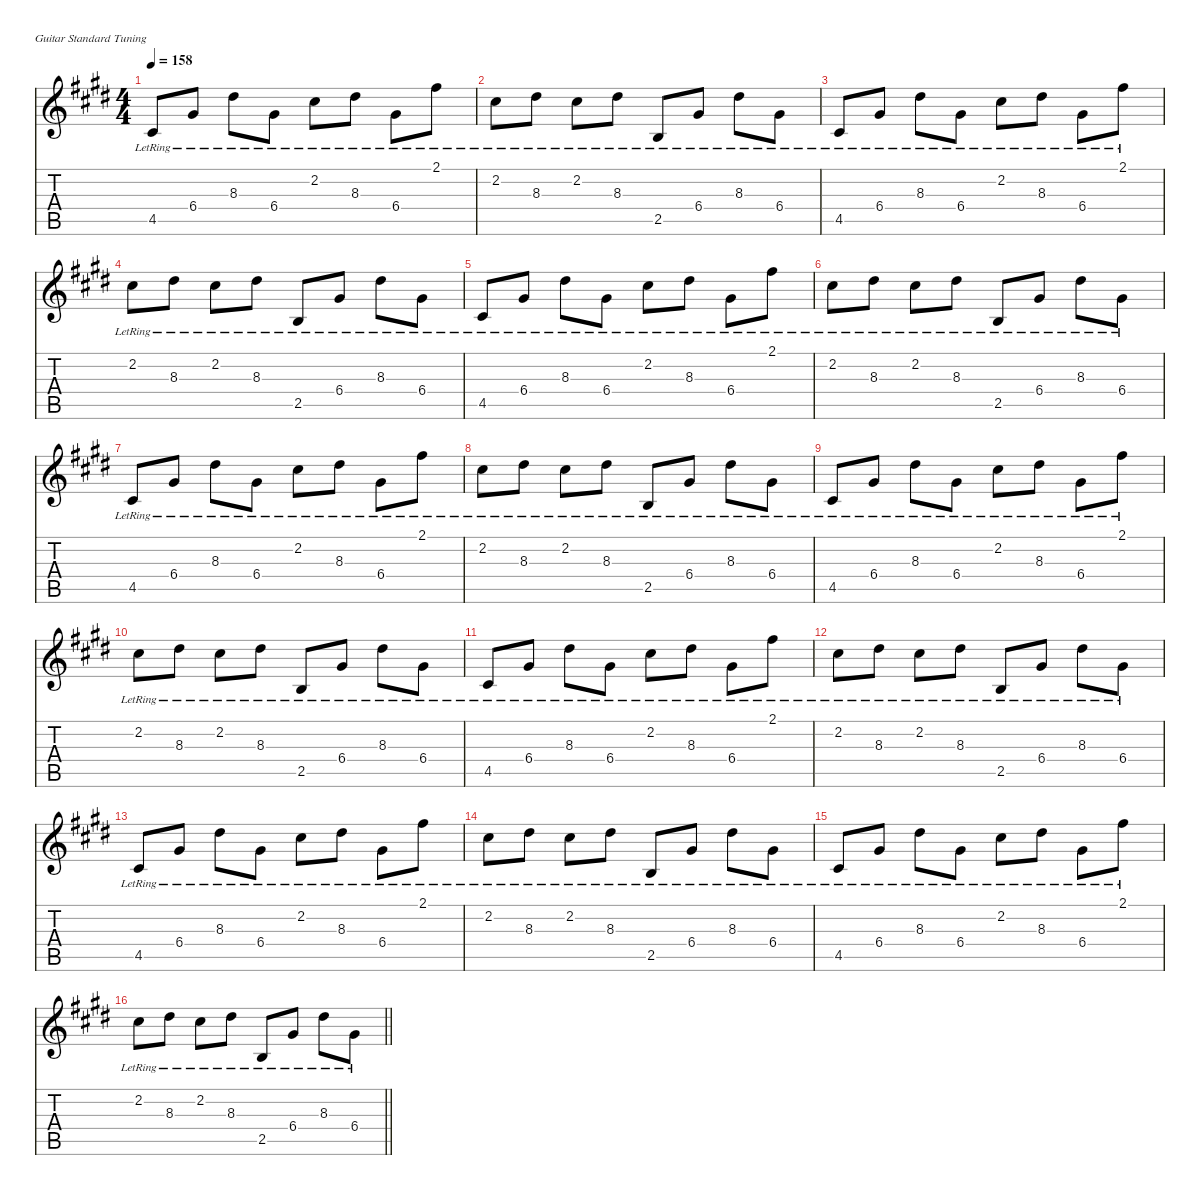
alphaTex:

\defaultSystemsLayout 4
\hideDynamics
\bracketExtendMode nobrackets
\singleTrackTrackNamePolicy hidden
\multiTrackTrackNamePolicy hidden
\firstSystemTrackNameMode fullname
\firstSystemTrackNameOrientation horizontal
\otherSystemsTrackNameOrientation horizontal
\track ("Clean guitar" "jz.guit.") {defaultSystemsLayout 4 mute instrument electricguitarjazz}
\staff {score tabs}
\tuning (E4 B3 G3 D3 A2 E2)
\ts (4 4)
\tempo 158
\clef g2
\ks c#minor
4.5{lr acc #}.8{dy mf beam Up} 6.4{lr acc #}.8{beam Up} 8.3{lr acc #}.8{beam Down} 6.4{lr acc #}.8{beam Down} 2.2{lr acc #}.8{beam Down} 8.3{lr acc #}.8{beam Down} 6.4{lr acc #}.8{beam Down} 2.1{lr acc #}.8{beam Down} |
2.2{lr acc #}.8{beam Down} 8.3{lr acc #}.8{beam Down} 2.2{lr acc #}.8{beam Down} 8.3{lr acc #}.8{beam Down} 2.5{lr acc forcenatural}.8{beam Up} 6.4{lr acc #}.8{beam Up} 8.3{lr acc #}.8{beam Down} 6.4{lr acc #}.8{beam Down} |
4.5{lr acc #}.8{beam Up} 6.4{lr acc #}.8{beam Up} 8.3{lr acc #}.8{beam Down} 6.4{lr acc #}.8{beam Down} 2.2{lr acc #}.8{beam Down} 8.3{lr acc #}.8{beam Down} 6.4{lr acc #}.8{beam Down} 2.1{lr acc #}.8{beam Down} |
2.2{lr acc #}.8{beam Down} 8.3{lr acc #}.8{beam Down} 2.2{lr acc #}.8{beam Down} 8.3{lr acc #}.8{beam Down} 2.5{lr acc forcenatural}.8{beam Up} 6.4{lr acc #}.8{beam Up} 8.3{lr acc #}.8{beam Down} 6.4{lr acc #}.8{beam Down} |
4.5{lr acc #}.8{beam Up} 6.4{lr acc #}.8{beam Up} 8.3{lr acc #}.8{beam Down} 6.4{lr acc #}.8{beam Down} 2.2{lr acc #}.8{beam Down} 8.3{lr acc #}.8{beam Down} 6.4{lr acc #}.8{beam Down} 2.1{lr acc #}.8{beam Down} |
2.2{lr acc #}.8{beam Down} 8.3{lr acc #}.8{beam Down} 2.2{lr acc #}.8{beam Down} 8.3{lr acc #}.8{beam Down} 2.5{lr acc forcenatural}.8{beam Up} 6.4{lr acc #}.8{beam Up} 8.3{lr acc #}.8{beam Down} 6.4{lr acc #}.8{beam Down} |
4.5{lr acc #}.8{beam Up} 6.4{lr acc #}.8{beam Up} 8.3{lr acc #}.8{beam Down} 6.4{lr acc #}.8{beam Down} 2.2{lr acc #}.8{beam Down} 8.3{lr acc #}.8{beam Down} 6.4{lr acc #}.8{beam Down} 2.1{lr acc #}.8{beam Down} |
2.2{lr acc #}.8{beam Down} 8.3{lr acc #}.8{beam Down} 2.2{lr acc #}.8{beam Down} 8.3{lr acc #}.8{beam Down} 2.5{lr acc forcenatural}.8{beam Up} 6.4{lr acc #}.8{beam Up} 8.3{lr acc #}.8{beam Down} 6.4{lr acc #}.8{beam Down} |
4.5{lr acc #}.8{beam Up} 6.4{lr acc #}.8{beam Up} 8.3{lr acc #}.8{beam Down} 6.4{lr acc #}.8{beam Down} 2.2{lr acc #}.8{beam Down} 8.3{lr acc #}.8{beam Down} 6.4{lr acc #}.8{beam Down} 2.1{lr acc #}.8{beam Down} |
2.2{lr acc #}.8{beam Down} 8.3{lr acc #}.8{beam Down} 2.2{lr acc #}.8{beam Down} 8.3{lr acc #}.8{beam Down} 2.5{lr acc forcenatural}.8{beam Up} 6.4{lr acc #}.8{beam Up} 8.3{lr acc #}.8{beam Down} 6.4{lr acc #}.8{beam Down} |
4.5{lr acc #}.8{beam Up} 6.4{lr acc #}.8{beam Up} 8.3{lr acc #}.8{beam Down} 6.4{lr acc #}.8{beam Down} 2.2{lr acc #}.8{beam Down} 8.3{lr acc #}.8{beam Down} 6.4{lr acc #}.8{beam Down} 2.1{lr acc #}.8{beam Down} |
2.2{lr acc #}.8{beam Down} 8.3{lr acc #}.8{beam Down} 2.2{lr acc #}.8{beam Down} 8.3{lr acc #}.8{beam Down} 2.5{lr acc forcenatural}.8{beam Up} 6.4{lr acc #}.8{beam Up} 8.3{lr acc #}.8{beam Down} 6.4{lr acc #}.8{beam Down} |
4.5{lr acc #}.8{beam Up} 6.4{lr acc #}.8{beam Up} 8.3{lr acc #}.8{beam Down} 6.4{lr acc #}.8{beam Down} 2.2{lr acc #}.8{beam Down} 8.3{lr acc #}.8{beam Down} 6.4{lr acc #}.8{beam Down} 2.1{lr acc #}.8{beam Down} |
2.2{lr acc #}.8{beam Down} 8.3{lr acc #}.8{beam Down} 2.2{lr acc #}.8{beam Down} 8.3{lr acc #}.8{beam Down} 2.5{lr acc forcenatural}.8{beam Up} 6.4{lr acc #}.8{beam Up} 8.3{lr acc #}.8{beam Down} 6.4{lr acc #}.8{beam Down} |
4.5{lr acc #}.8{beam Up} 6.4{lr acc #}.8{beam Up} 8.3{lr acc #}.8{beam Down} 6.4{lr acc #}.8{beam Down} 2.2{lr acc #}.8{beam Down} 8.3{lr acc #}.8{beam Down} 6.4{lr acc #}.8{beam Down} 2.1{lr acc #}.8{beam Down} |
\barLineRight lightlight
2.2{lr acc #}.8{beam Down} 8.3{lr acc #}.8{beam Down} 2.2{lr acc #}.8{beam Down} 8.3{lr acc #}.8{beam Down} 2.5{lr acc forcenatural}.8{beam Up} 6.4{lr acc #}.8{beam Up} 8.3{lr acc #}.8{beam Down} 6.4{lr acc #}.8{beam Down}
